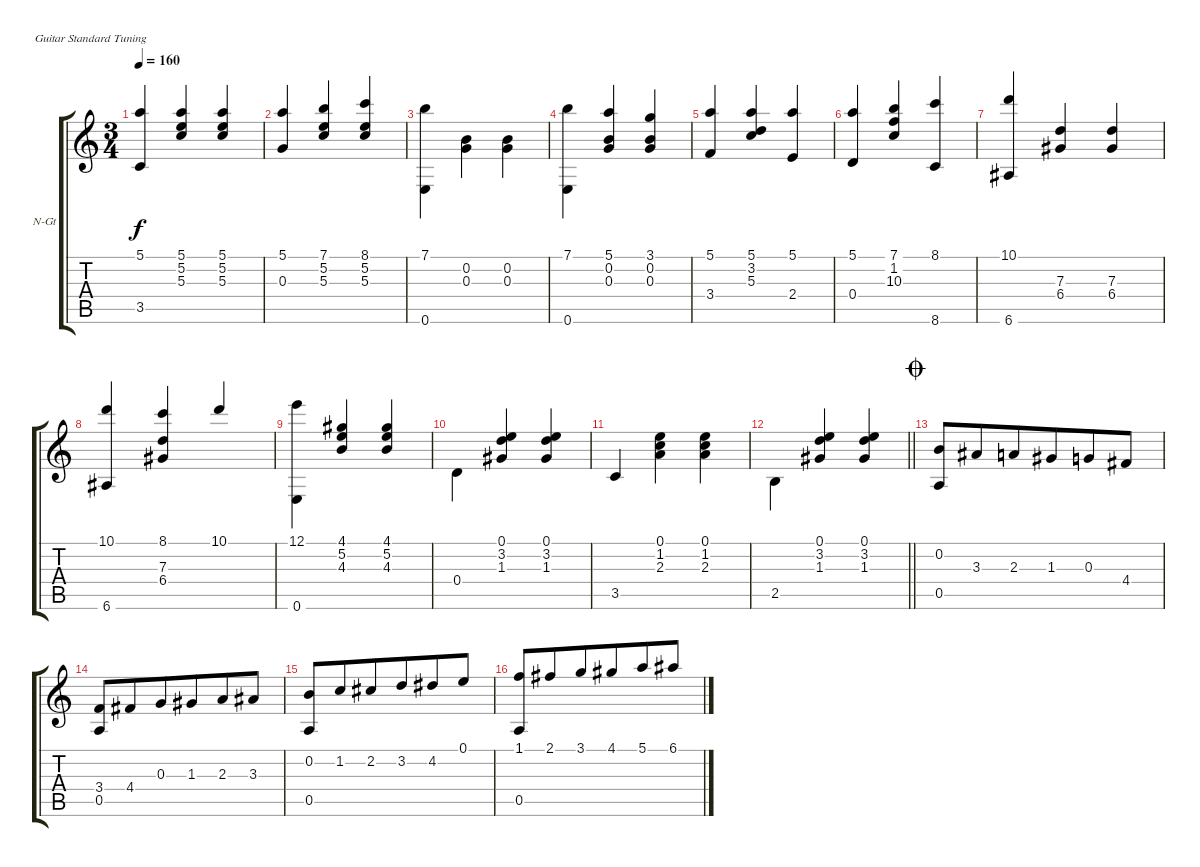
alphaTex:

\bracketExtendMode groupsimilarinstruments
\firstSystemTrackNameOrientation horizontal
\otherSystemsTrackNameOrientation horizontal
\track ("Берегись АВТО" "N-Gt") {instrument acousticguitarnylon}
\staff {score tabs}
\tuning (E4 B3 G3 D3 A2 E2)
\ts (3 4)
\tempo 160
\clef g2
\ks c
(5.1 3.5).4{dy f beam invert} (5.1 5.2 5.3).4{beam invert} (5.1 5.2 5.3).4{beam invert} |
(5.1 0.3).4{beam invert} (7.1 5.2 5.3).4{beam invert} (8.1 5.2 5.3).4{beam invert} |
(7.1 0.6).4 (0.2 0.3).4{beam invert} (0.2 0.3).4{beam invert} |
(7.1 0.6).4 (5.1 0.2 0.3).4{beam invert} (3.1 0.2 0.3).4{beam invert} |
(5.1 3.4).4{beam invert} (5.1 3.2 5.3).4{beam invert} (5.1 2.4).4{beam invert} |
(5.1 0.4).4{beam invert} (7.1 1.2 10.3).4{beam invert} (8.1 8.6).4{beam invert} |
(10.1 6.6).4{beam invert} (7.3 6.4).4{beam invert} (7.3 6.4).4{beam invert} |
(10.1 6.6).4{beam invert} (8.1 7.3 6.4).4{beam invert} 10.1.4{beam invert} |
(12.1 0.6).4{beam invert} (4.1 5.2 4.3).4{beam invert} (4.1 5.2 4.3).4{beam invert} |
0.4.4 (0.1 3.2 1.3).4{beam invert} (0.1 3.2 1.3).4{beam invert} |
3.5.4 (0.1 1.2 2.3).4 (0.1 1.2 2.3).4 |
\barLineRight lightlight
2.5.4 (0.1 3.2 1.3).4{beam invert} (0.1 3.2 1.3).4{beam invert} |
\jump coda
(0.2 0.5).8 3.3.8{beam merge} 2.3.8 1.3.8{beam merge} 0.3.8 4.4.8 |
(3.4 0.5).8 4.4.8{beam merge} 0.3.8 1.3.8{beam merge} 2.3.8 3.3.8 |
(0.2 0.5).8 1.2.8{beam merge} 2.2.8 3.2.8{beam merge} 4.2.8 0.1.8 |
(1.1 0.5).8 2.1.8{beam merge} 3.1.8 4.1.8{beam merge} 5.1.8 6.1.8
